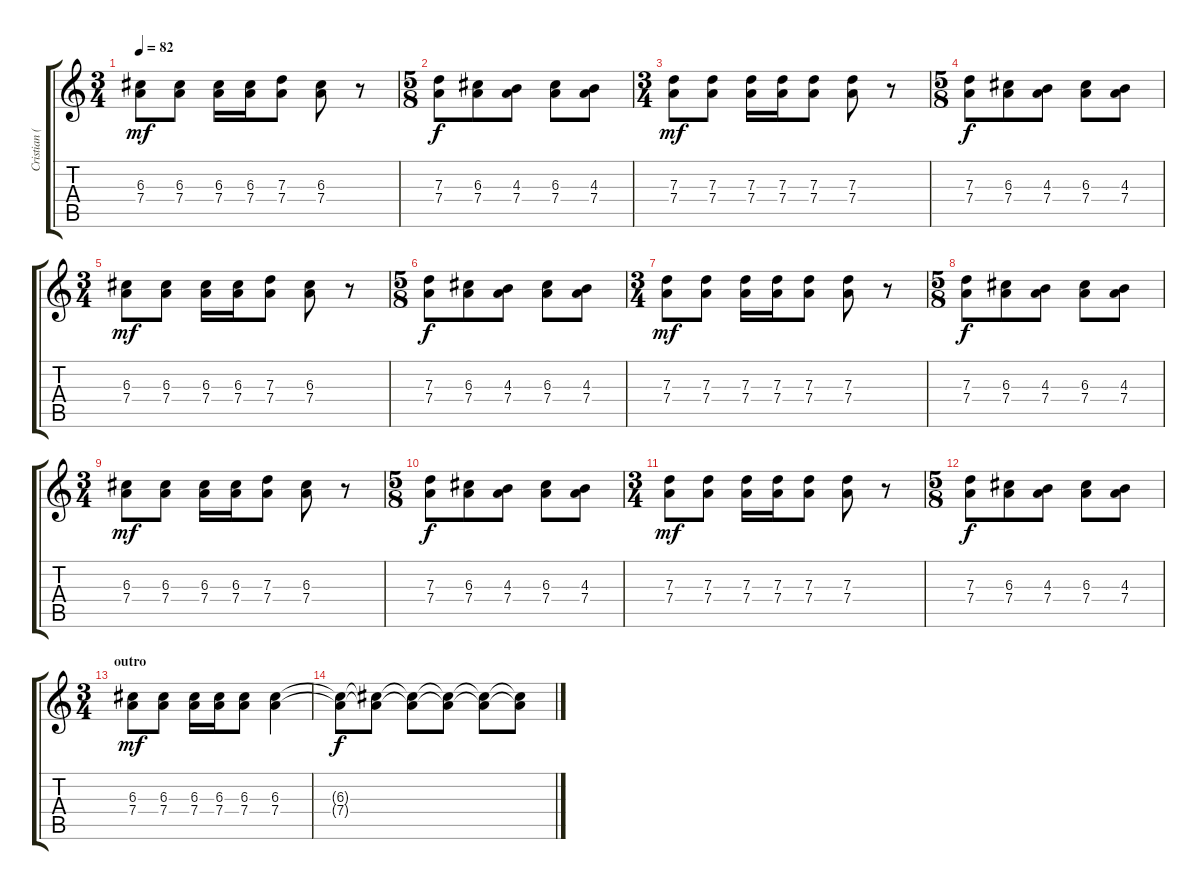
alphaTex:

\track ("Cristian (guitarra)" "Cristian (") {instrument overdrivenguitar}
\staff {score tabs}
\tuning (E4 B3 G3 D3 A2 E2) {hide}
\ts (3 4)
\tempo 82
\clef g2
\ks c
(6.3 7.4).8{dy mf} (6.3 7.4).8 (6.3 7.4).16 (6.3 7.4).16 (7.3 7.4).8 (6.3 7.4).8 r.8 |
\ts (5 8)
(7.3 7.4).8{dy f} (6.3 7.4).8 (4.3 7.4).8 (6.3 7.4).8 (4.3 7.4).8 |
\ts (3 4)
(7.3 7.4).8{dy mf} (7.3 7.4).8 (7.3 7.4).16 (7.3 7.4).16 (7.3 7.4).8 (7.3 7.4).8 r.8 |
\ts (5 8)
(7.3 7.4).8{dy f} (6.3 7.4).8 (4.3 7.4).8 (6.3 7.4).8 (4.3 7.4).8 |
\ts (3 4)
(6.3 7.4).8{dy mf} (6.3 7.4).8 (6.3 7.4).16 (6.3 7.4).16 (7.3 7.4).8 (6.3 7.4).8 r.8 |
\ts (5 8)
(7.3 7.4).8{dy f} (6.3 7.4).8 (4.3 7.4).8 (6.3 7.4).8 (4.3 7.4).8 |
\ts (3 4)
(7.3 7.4).8{dy mf} (7.3 7.4).8 (7.3 7.4).16 (7.3 7.4).16 (7.3 7.4).8 (7.3 7.4).8 r.8 |
\ts (5 8)
(7.3 7.4).8{dy f} (6.3 7.4).8 (4.3 7.4).8 (6.3 7.4).8 (4.3 7.4).8 |
\ts (3 4)
(6.3 7.4).8{dy mf} (6.3 7.4).8 (6.3 7.4).16 (6.3 7.4).16 (7.3 7.4).8 (6.3 7.4).8 r.8 |
\ts (5 8)
(7.3 7.4).8{dy f} (6.3 7.4).8 (4.3 7.4).8 (6.3 7.4).8 (4.3 7.4).8 |
\ts (3 4)
(7.3 7.4).8{dy mf} (7.3 7.4).8 (7.3 7.4).16 (7.3 7.4).16 (7.3 7.4).8 (7.3 7.4).8 r.8 |
\ts (5 8)
(7.3 7.4).8{dy f} (6.3 7.4).8 (4.3 7.4).8 (6.3 7.4).8 (4.3 7.4).8 |
\ts (3 4)
\section ("" "outro")
(6.3 7.4).8{dy mf volume 13} (6.3 7.4).8 (6.3 7.4).16{volume 12} (6.3 7.4).16 (6.3 7.4).8 (6.3 7.4).4{volume 11} |
(6.3{t} 7.4{t}).8{dy f volume 10} (6.3{t} 7.4{t}).8{volume 9} (6.3{t} 7.4{t}).8{volume 8} (6.3{t} 7.4{t}).8{volume 7} (6.3{t} 7.4{t}).8{volume 6} (6.3{t} 7.4{t}).8{volume 5}
